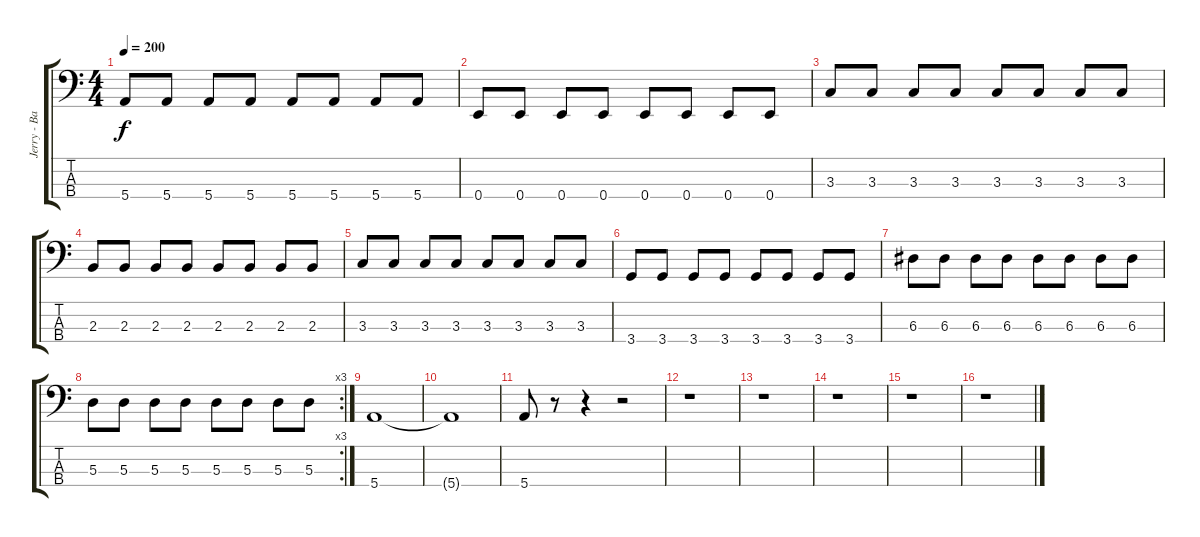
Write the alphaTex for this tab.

\track ("Jerry - Bass" "Jerry - Ba") {instrument electricbasspick}
\staff {score tabs}
\tuning (G2 D2 A1 E1) {hide}
\ts (4 4)
\tempo 200
\clef f4
\ks c
5.4.8{dy f instrument electricbasspick} 5.4.8 5.4.8 5.4.8 5.4.8 5.4.8 5.4.8 5.4.8 |
0.4.8 0.4.8 0.4.8 0.4.8 0.4.8 0.4.8 0.4.8 0.4.8 |
3.3.8 3.3.8 3.3.8 3.3.8 3.3.8 3.3.8 3.3.8 3.3.8 |
2.3.8 2.3.8 2.3.8 2.3.8 2.3.8 2.3.8 2.3.8 2.3.8 |
3.3.8 3.3.8 3.3.8 3.3.8 3.3.8 3.3.8 3.3.8 3.3.8 |
3.4.8 3.4.8 3.4.8 3.4.8 3.4.8 3.4.8 3.4.8 3.4.8 |
6.3.8 6.3.8 6.3.8 6.3.8 6.3.8 6.3.8 6.3.8 6.3.8 |
\rc 3
5.3.8 5.3.8 5.3.8 5.3.8 5.3.8 5.3.8 5.3.8 5.3.8 |
5.4.1 |
5.4{t}.1 |
5.4.8 r.8 r.4 r.2 |
r.1 |
r.1 |
r.1 |
r.1 |
r.1
